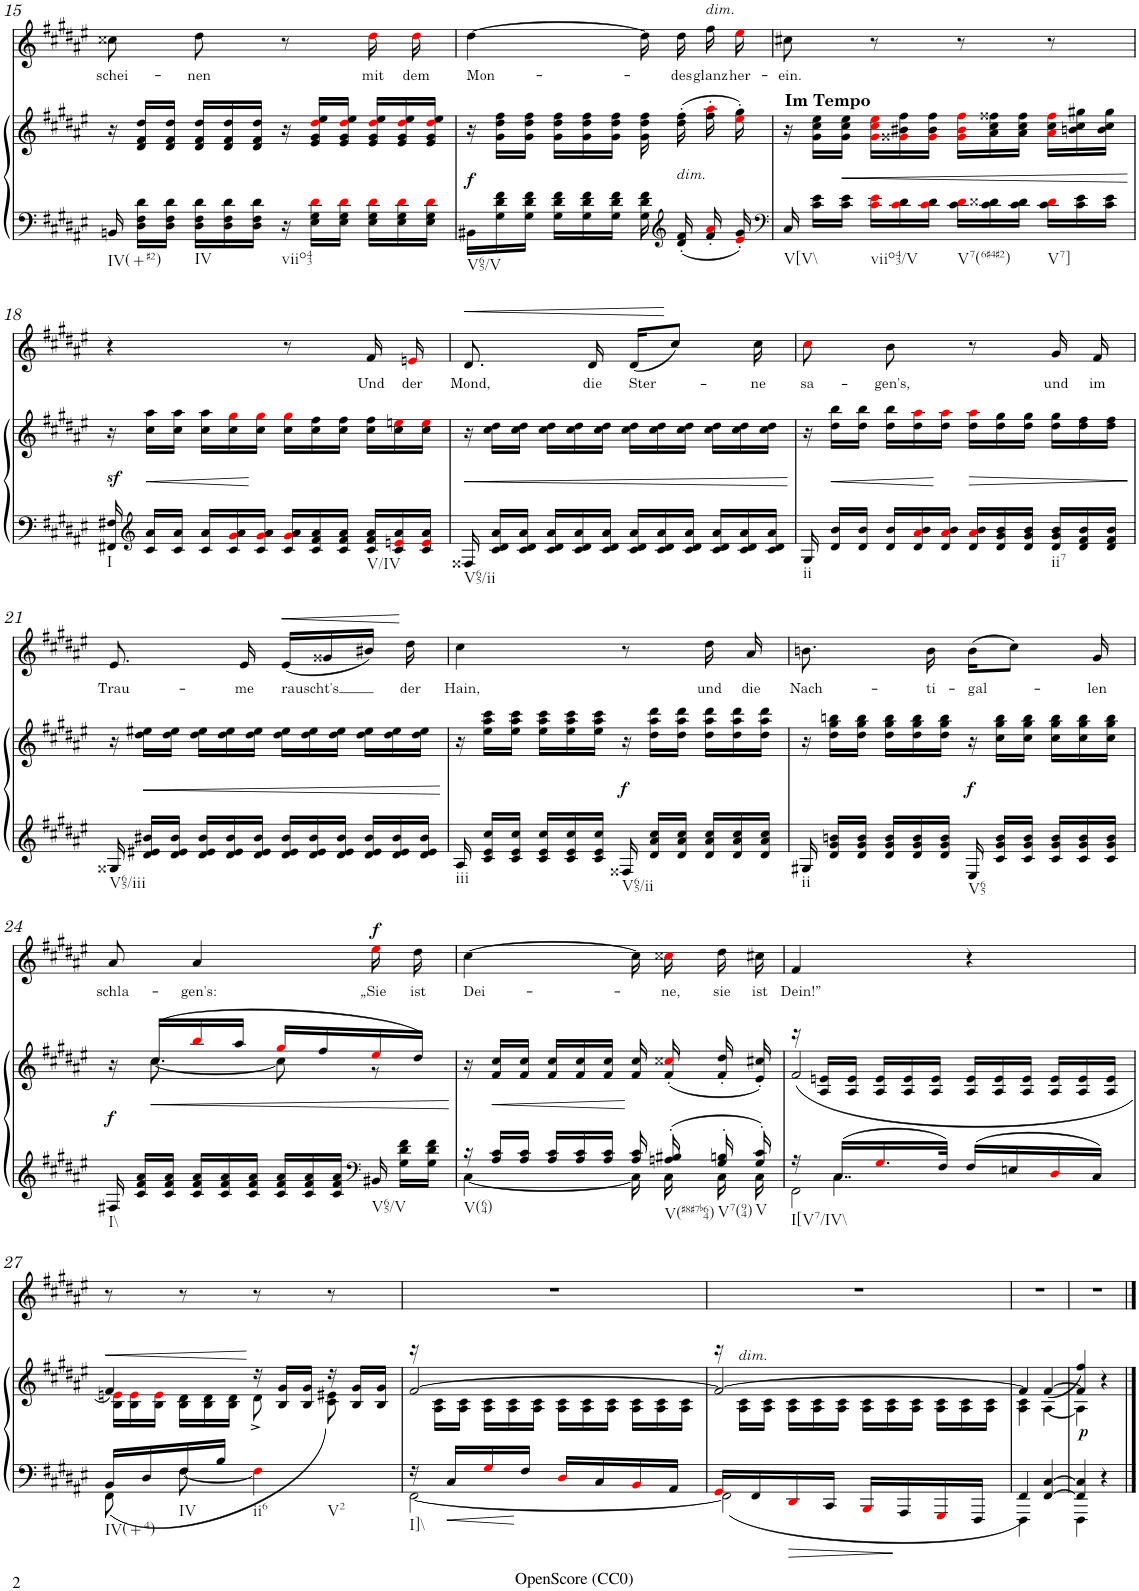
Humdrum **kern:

**kern	**kern	**dynam	**kern	**text	**dynam
*part2	*part2	*part2	*part1	*part1	*part1
*staff3	*staff2	*staff2/3	*staff1	*staff1	*staff1
*I"Piano	*	*	*I"Voice	*	*
*I'Pno	*	*	*	*	*
!!LO:PB:g=z
*clefF4	*clefG2	*	*clefG2	*	*
*k[f#c#g#d#a#e#]	*k[f#c#g#d#a#e#]	*	*k[f#c#g#d#a#e#]	*	*
*M2/4	*M2/4	*	*M2/4	*	*
*Xtuplet	*Xtuplet	*	*	*	*
=15	=15	=15	=15	=15	=15
!LO:TX:b:t=IV(+#2)	!	!	!	!	!
!	!	!	!	!LO:LY:b	!
24BBn/	24r	.	8cc##X\	schei-	.
24D#\ 24F#\ 24d#\LL	24d#/ 24f#/ 24dd#/LL	.	.	.	.
24D#\ 24F#\ 24d#\JJ	24d#/ 24f#/ 24dd#/JJ	.	.	.	.
!LO:TX:b:t=IV	!	!	!	!	!
!	!	!	!	!LO:LY:b	!
24D#\ 24F#\ 24d#\LL	24d#/ 24f#/ 24dd#/LL	.	8dd#\	-nen	.
24D#\ 24F#\ 24d#\	24d#/ 24f#/ 24dd#/	.	.	.	.
24D#\ 24F#\ 24d#\JJ	24d#/ 24f#/ 24dd#/JJ	.	.	.	.
!LO:TX:b:t=viio43	!	!	!	!	!
24r	24r	.	8r	.	.
24E#\ 24G#\ 24d#i\LL	24e#/ 24g#/ 24dd#i/ 24ee#/LL	.	.	.	.
24E#\ 24G#\ 24d#i\JJ	24e#/ 24g#/ 24dd#i/ 24ee#/JJ	.	.	.	.
!	!	!	!	!LO:LY:b	!
24E#\ 24G#\ 24d#i\LL	24e#/ 24g#/ 24dd#i/ 24ee#/LL	.	16dd#i\	mit	.
24E#\ 24G#\ 24d#i\	24e#/ 24g#/ 24dd#i/ 24ee#/	.	.	.	.
!	!	!	!	!LO:LY:b	!
.	.	.	16dd#i\	dem	.
24E#\ 24G#\ 24d#i\JJ	24e#/ 24g#/ 24dd#i/ 24ee#/JJ	.	.	.	.
=16	=16	=16	=16	=16	=16
!LO:TX:b:t=V65/V	!	!	!	!	!
!	!	!LO:DY:a=2	!	!LO:LY:b	!
24BB#X\LL	24r	f	[4dd#\	Mon-	.
24G#\ 24d#\ 24f#\	24g#\ 24dd#\ 24ff#\LL	.	.	.	.
24G#\ 24d#\ 24f#\JJ	24g#\ 24dd#\ 24ff#\JJ	.	.	.	.
24G#\ 24d#\ 24f#\LL	24g#\ 24dd#\ 24ff#\LL	.	.	.	.
24G#\ 24d#\ 24f#\	24g#\ 24dd#\ 24ff#\	.	.	.	.
24G#\ 24d#\ 24f#\JJ	24g#\ 24dd#\ 24ff#\JJ	.	.	.	.
16G#\ 16d#\ 16f#\	16g#\ 16dd#\ 16ff#\	.	16dd#\]	.	.
*clefG2	*	*	*	*	*
!	!LO:TX:b:i:t=dim.	!	!	!	!
!	!	!	!	!LO:LY:b	!
16d#/' 16f#/'	(16dd#\' 16ff#\'	.	16dd#\	-des-	.
!	!	!	!LO:TX:a:i:t=dim.	!	!
!	!	!	!	!LO:LY:b	!
16f#/' 16a#i/'	16ff#\' 16aa#i\'	.	16ff#\	-glanz	.
!	!	!	!	!LO:LY:b	!
16e#i/' 16g#/'	16ee#i\' 16gg#\')	.	16ee#i\	her-	.
=17	=17	=17	=17	=17	=17
*clefF4	*	*	*	*	*
!	!	!	!LO:TX:b:B:t=Im Tempo	!	!
!LO:TX:b:t=V[V\\	!	!	!	!	!
!	!	!	!	!LO:LY:b	!
24C#/	24r	.	8cc#X\	-ein.	.
24c#\ 24e#\LL	24g#\ 24cc#\ 24ee#\LL	.	.	.	.
!	!	!LO:HP:b	!	!	!
24c#\ 24e#\JJ	24g#\ 24cc#\ 24ee#\JJ	<	.	.	.
!LO:TX:b:t=viio43/V	!	!	!	!	!
24c#i\ 24e#i\LL	24g#i\ 24cc#i\ 24ee#i\LL	.	8r	.	.
24c#i\ 24d#\	24g##Xi\ 24b#X\ 24ff#\	.	.	.	.
24c#i\ 24d#\JJ	24g##i\ 24b#\ 24ff#\JJ	.	.	.	.
!LO:TX:b:t=V7(6#4#2)	!	!	!	!	!
24c#\ 24d#i\LL	24g##i\ 24b#i\ 24ff#i\LL	.	8r	.	.
24c#\ 24d##X\	24a#\ 24cc#\ 24ff##X\	.	.	.	.
24c#\ 24d##\JJ	24a#\ 24cc#\ 24ff##\JJ	.	.	.	.
!LO:TX:b:t=V7]	!	!	!	!	!
24c#\ 24d##i\LL	24a#i\ 24cc#\ 24ff##i\LL	.	8r	.	.
24c#\ 24e#\	24bn\ 24cc#\ 24gg#X\	.	.	.	.
24c#\ 24e#\JJ	24b\ 24cc#\ 24gg#\JJ	.	.	.	.
.	.	[	.	.	.
!!LO:LB:g=z
=18	=18	=18	=18	=18	=18
!LO:TX:b:t=I	!	!	!	!	!
24FF#X/z> 24F#X/z>	24r	.	4r	.	.
*clefG2	*	*	*	*	*
!	!	!LO:HP:b	!	!	!
24c#/ 24a#/LL	24cc#\ 24aa#\LL	<	.	.	.
24c#/ 24a#/JJ	24cc#\ 24aa#\JJ	.	.	.	.
24c#/ 24a#/LL	24cc#\ 24aa#\LL	.	.	.	.
24c#/ 24g#i/ 24a#/	24cc#\ 24gg#i\	.	.	.	.
24c#/ 24g#i/ 24a#/JJ	24cc#\ 24gg#i\JJ	[	.	.	.
24c#/ 24g#i/ 24a#/LL	24cc#\ 24gg#i\LL	.	8r	.	.
24c#/ 24f#/ 24a#/	24cc#\ 24ff#\	.	.	.	.
24c#/ 24f#/ 24a#/JJ	24cc#\ 24ff#\JJ	.	.	.	.
!LO:TX:b:t=V/IV	!	!	!	!	!
!	!	!	!	!LO:LY:b	!
24c#/ 24f#/ 24a#/LL	24cc#\ 24ff#\LL	.	16f#/	Und	.
24c#/ 24eni/ 24a#/	24cc#\ 24eeni\	.	.	.	.
!	!	!	!	!LO:LY:b	!
.	.	.	16eni/	der	.
24c#/ 24ei/ 24a#/JJ	24cc#\ 24eei\JJ	.	.	.	.
=19	=19	=19	=19	=19	=19
!LO:TX:b:t=V65/ii	!	!	!	!	!
!	!	!LO:HP:b	!	!LO:LY:b	!LO:HP:b
24F##X/	24r	<	8.d#/	Mond,	<
24c#/ 24d#/ 24a#/LL	24cc#\ 24dd#\LL	.	.	.	.
24c#/ 24d#/ 24a#/JJ	24cc#\ 24dd#\JJ	.	.	.	.
24c#/ 24d#/ 24a#/LL	24cc#\ 24dd#\LL	.	.	.	.
24c#/ 24d#/ 24a#/	24cc#\ 24dd#\	.	.	.	.
!	!	!	!	!LO:LY:b	!
.	.	.	16d#/	die	.
24c#/ 24d#/ 24a#/JJ	24cc#\ 24dd#\JJ	.	.	.	.
!	!	!	!	!LO:LY:b	!
24c#/ 24d#/ 24a#/LL	24cc#\ 24dd#\LL	.	(16d#/KL	Ster-	.
24c#/ 24d#/ 24a#/	24cc#\ 24dd#\	.	.	.	.
.	.	.	8cc#/J)	.	[
24c#/ 24d#/ 24a#/JJ	24cc#\ 24dd#\JJ	.	.	.	.
24c#/ 24d#/ 24a#/LL	24cc#\ 24dd#\LL	.	.	.	.
24c#/ 24d#/ 24a#/	24cc#\ 24dd#\	.	.	.	.
!	!	!	!	!LO:LY:b	!
.	.	.	16cc#\	-ne	.
24c#/ 24d#/ 24a#/JJ	24cc#\ 24dd#\JJ	.	.	.	.
.	.	[	.	.	.
=20	=20	=20	=20	=20	=20
!LO:TX:b:t=ii	!	!	!	!	!
!	!	!	!	!LO:LY:b	!
24G#/	24r	.	8cc#i\	sa-	.
!	!	!LO:HP:b	!	!	!
24d#/ 24b/LL	24dd#\ 24bb\LL	<	.	.	.
24d#/ 24b/JJ	24dd#\ 24bb\JJ	.	.	.	.
!	!	!	!	!LO:LY:b	!
24d#/ 24b/LL	24dd#\ 24bb\LL	.	8b\	-gen's,	.
24d#/ 24a#i/ 24b/	24dd#\ 24aa#i\	.	.	.	.
24d#/ 24a#i/ 24b/JJ	24dd#\ 24aa#i\JJ	[	.	.	.
!	!	!LO:HP:b	!	!	!
24d#/ 24a#i/ 24b/LL	24dd#\ 24aa#i\LL	>	8r	.	.
24d#/ 24g#/ 24b/	24dd#\ 24gg#\	.	.	.	.
24d#/ 24g#/ 24b/JJ	24dd#\ 24gg#\JJ	.	.	.	.
!LO:TX:b:t=ii7	!	!	!	!	!
!	!	!	!	!LO:LY:b	!
24d#/ 24g#/ 24b/LL	24dd#\ 24gg#\LL	.	16g#/	und	.
24d#/ 24f#/ 24b/	24dd#\ 24ff#\	.	.	.	.
!	!	!	!	!LO:LY:b	!
.	.	.	16f#/	im	.
24d#/ 24f#/ 24b/JJ	24dd#\ 24ff#\JJ	.	.	.	.
.	.	]	.	.	.
!!LO:LB:g=z
=21	=21	=21	=21	=21	=21
!LO:TX:b:t=V65/iii	!	!	!	!	!
!	!	!	!	!LO:LY:b	!
24G##X/	24r	.	8.e#/	Trau-	.
!	!	!LO:HP:b	!	!	!
24d#/ 24e#X/ 24b#X/LL	24dd#\ 24ee#X\LL	<	.	.	.
24d#/ 24e#/ 24b#/JJ	24dd#\ 24ee#\JJ	.	.	.	.
24d#/ 24e#/ 24b#/LL	24dd#\ 24ee#\LL	.	.	.	.
24d#/ 24e#/ 24b#/	24dd#\ 24ee#\	.	.	.	.
!	!	!	!	!LO:LY:b	!
.	.	.	16e#/	-me	.
24d#/ 24e#/ 24b#/JJ	24dd#\ 24ee#\JJ	.	.	.	.
!	!	!	!	!LO:LY:b	!LO:HP:b
24d#/ 24e#/ 24b#/LL	24dd#\ 24ee#\LL	.	(16e#/LL	rauscht's	<
24d#/ 24e#/ 24b#/	24dd#\ 24ee#\	.	.	.	.
.	.	.	16g##X/	.	.
24d#/ 24e#/ 24b#/JJ	24dd#\ 24ee#\JJ	.	.	.	.
24d#/ 24e#/ 24b#/LL	24dd#\ 24ee#\LL	.	16b#X/JJ)	.	.
24d#/ 24e#/ 24b#/	24dd#\ 24ee#\	.	.	.	.
!	!	!	!	!LO:LY:b	!
.	.	.	16dd#\	der	[
24d#/ 24e#/ 24b#/JJ	24dd#\ 24ee#\JJ	.	.	.	.
.	.	[	.	.	.
=22	=22	=22	=22	=22	=22
!LO:TX:b:t=iii	!	!	!	!	!
!	!	!	!	!LO:LY:b	!
24A#/	24r	.	4cc#\	Hain,	.
24c#/ 24e#/ 24cc#/LL	24ee#\ 24aa#\ 24ccc#\LL	.	.	.	.
24c#/ 24e#/ 24cc#/JJ	24ee#\ 24aa#\ 24ccc#\JJ	.	.	.	.
24c#/ 24e#/ 24cc#/LL	24ee#\ 24aa#\ 24ccc#\LL	.	.	.	.
24c#/ 24e#/ 24cc#/	24ee#\ 24aa#\ 24ccc#\	.	.	.	.
24c#/ 24e#/ 24cc#/JJ	24ee#\ 24aa#\ 24ccc#\JJ	.	.	.	.
!LO:TX:b:t=V65/ii	!	!	!	!	!
!	!	!LO:DY:b	!	!	!
24F##X/	24r	f	8r	.	.
24d#/ 24a#/ 24cc#/LL	24dd#\ 24aa#\ 24ddd#\LL	.	.	.	.
24d#/ 24a#/ 24cc#/JJ	24dd#\ 24aa#\ 24ddd#\JJ	.	.	.	.
!	!	!	!	!LO:LY:b	!
24d#/ 24a#/ 24cc#/LL	24dd#\ 24aa#\ 24ddd#\LL	.	16dd#\	und	.
24d#/ 24a#/ 24cc#/	24dd#\ 24aa#\ 24ddd#\	.	.	.	.
!	!	!	!	!LO:LY:b	!
.	.	.	16a#/	die	.
24d#/ 24a#/ 24cc#/JJ	24dd#\ 24aa#\ 24ddd#\JJ	.	.	.	.
=23	=23	=23	=23	=23	=23
!LO:TX:b:t=ii	!	!	!	!	!
!	!	!	!	!LO:LY:b	!
24G#X/	24r	.	8.bn\	Nach-	.
24d#/ 24g#/ 24bn/LL	24dd#\ 24gg#\ 24bbn\LL	.	.	.	.
24d#/ 24g#/ 24b/JJ	24dd#\ 24gg#\ 24bb\JJ	.	.	.	.
24d#/ 24g#/ 24b/LL	24dd#\ 24gg#\ 24bb\LL	.	.	.	.
24d#/ 24g#/ 24b/	24dd#\ 24gg#\ 24bb\	.	.	.	.
!	!	!	!	!LO:LY:b	!
.	.	.	16b\	-ti-	.
24d#/ 24g#/ 24b/JJ	24dd#\ 24gg#\ 24bb\JJ	.	.	.	.
!LO:TX:b:t=V65	!	!	!	!	!
!	!	!LO:DY:b	!	!LO:LY:b	!
24E#/	24r	f	(16b\KL	-gal-	.
24c#/ 24g#/ 24b/LL	24cc#\ 24gg#\ 24bb\LL	.	.	.	.
.	.	.	8cc#\J)	.	.
24c#/ 24g#/ 24b/JJ	24cc#\ 24gg#\ 24bb\JJ	.	.	.	.
24c#/ 24g#/ 24b/LL	24cc#\ 24gg#\ 24bb\LL	.	.	.	.
24c#/ 24g#/ 24b/	24cc#\ 24gg#\ 24bb\	.	.	.	.
!	!	!	!	!LO:LY:b	!
.	.	.	16g#/	-len	.
24c#/ 24g#/ 24b/JJ	24cc#\ 24gg#\ 24bb\JJ	.	.	.	.
!!LO:LB:g=z
=24	=24	=24	=24	=24	=24
*	*^	*	*	*	*
!LO:TX:b:t=I\\	!	!	!	!	!	!
!	!	!	!LO:DY:b	!	!LO:LY:b	!
24F#X/	16r	16ryy	f	8a#/	schla-	.
24c#/ 24f#/ 24a#/LL	.	.	.	.	.	.
!	!	!LO:N:head=solid	!LO:HP:b	!	!	!
.	([<16cc#/LL	8.cc#\	<	.	.	.
24c#/ 24f#/ 24a#/JJ	.	.	.	.	.	.
!	!	!	!	!	!LO:LY:b	!
24c#/ 24f#/ 24a#/LL	16bbi/	.	.	4a#/	-gen's:	.
24c#/ 24f#/ 24a#/	.	.	.	.	.	.
.	16aa#/JJ	.	.	.	.	.
24c#/ 24f#/ 24a#/JJ	.	.	.	.	.	.
24c#/ 24f#/ 24a#/LL	16gg#i/LL	8cc#\]	.	.	.	.
24c#/ 24f#/ 24a#/	.	.	.	.	.	.
.	16ff#/	.	.	.	.	.
24c#/ 24f#/ 24a#/JJ	.	.	.	.	.	.
*clefF4	*	*	*	*	*	*
!LO:TX:b:t=V65/V	!	!	!	!	!	!
!	!	!	!	!	!LO:LY:b	!LO:DY:a
24BB#X/	16ee#i/	8r	.	16ee#i\	„Sie	f
24G#\ 24d#\ 24f#\LL	.	.	.	.	.	.
!	!	!	!	!	!LO:LY:b	!
.	16dd#/JJ)	.	.	16dd#\	ist	.
24G#\ 24d#\ 24f#\JJ	.	.	.	.	.	.
*	*v	*v	*	*	*	*
.	.	[	.	.	.
=25	=25	=25	=25	=25	=25
*^	*	*	*	*	*
!LO:TX:b:t=V(64)	!	!	!	!	!	!
!	!	!	!	!	!LO:LY:b	!
24r	[4C#\	24r	.	[4cc#\	Dei-	.
!	!	!	!LO:HP:b	!	!	!
24A#/ 24c#/LL	.	24f#/ 24cc#/LL	<	.	.	.
24A#/ 24c#/JJ	.	24f#/ 24cc#/JJ	.	.	.	.
24A#/ 24c#/LL	.	24f#/ 24cc#/LL	.	.	.	.
24A#/ 24c#/	.	24f#/ 24cc#/	.	.	.	.
24A#/ 24c#/JJ	.	24f#/ 24cc#/JJ	.	.	.	.
16A#/ 16c#/	16C#\]	16f#/ 16cc#/	[	16cc#\]	.	.
!LO:TX:b:t=V(#8#7b64)	!	!	!	!	!	!
!	!	!	!	!	!LO:LY:b	!
16An/' 16B#X/'	16C#\	(16f#/' 16cc##Xi/'	.	16cc##Xi\	-ne,	.
!LO:TX:b:t=V7(94)	!	!	!	!	!	!
!	!	!	!	!	!LO:LY:b	!
16G#/' 16Bn/'	16C#\	16f#/' 16dd#/'	.	16dd#\	sie	.
!LO:TX:b:t=V	!	!	!	!	!	!
!	!	!	!	!	!LO:LY:b	!
16G#/' 16c#/'	16C#\	16e#/' 16cc#X/')	.	16cc#X\	ist	.
=26	=26	=26	=26	=26	=26	=26
*	*^	*^	*	*	*	*
!LO:TX:b:t=I[V7/IV\\	!	!	!	!	!	!	!	!
!	!	!	!	!	!	!	!LO:LY:b	!
16r	16ryy	2FF#\	24r	(2f#/	.	4f#/	Dein!”	.
.	.	.	24A#/ 24en/LL	.	.	.	.	.
!LO:N:head=solid	!	!	!	!	!	!	!	!
16C#/LL	4..C#\	.	.	.	.	.	.	.
.	.	.	24A#/ 24e/JJ	.	.	.	.	.
16.G#i/	.	.	24A#/ 24e/LL	.	.	.	.	.
.	.	.	24A#/ 24e/	.	.	.	.	.
.	.	.	24A#/ 24e/JJ	.	.	.	.	.
32F#/JJk	.	.	.	.	.	.	.	.
16F#/LL	.	.	24A#/ 24e/LL	.	.	4r	.	.
.	.	.	24A#/ 24e/	.	.	.	.	.
16En/	.	.	.	.	.	.	.	.
.	.	.	24A#/ 24e/JJ	.	.	.	.	.
16D#i/	.	.	24A#/ 24e/LL	.	.	.	.	.
.	.	.	24A#/ 24e/	.	.	.	.	.
16C#/JJ	.	.	.	.	.	.	.	.
.	.	.	24A#/ 24e/JJ	.	.	.	.	.
*	*v	*v	*	*	*	*	*	*
!!LO:LB:g=z
=27	=27	=27	=27	=27	=27	=27	=27
!LO:TX:b:t=IV(+4)	!	!	!	!	!	!	!
!	!	!	!	!LO:HP:b	!	!	!
8FF#\	16BB/LL	24B\ 24eni\LL	4f#/)	<	8r	.	.
.	.	24B\ 24ei\	.	.	.	.	.
.	16D#/	.	.	.	.	.	.
.	.	24B\ 24ei\JJ	.	.	.	.	.
!LO:TX:b:t=IV	!	!	!	!	!	!	!
[8F#\	16F#/	24B\ 24d#\LL	.	.	8r	.	.
.	.	24B\ 24d#\	.	.	.	.	.
.	16B/JJ	.	.	.	.	.	.
.	.	24B\ 24d#\JJ	.	.	.	.	.
!LO:TX:b:t=ii6	!	!	!	!	!	!	!
!LO:TX:b:t=V2	!	!	!	!	!	!	!
4F#i\]	4ryy	24r	8d#^\	[	8r	.	.
.	.	24B/ 24g#/LL	.	.	.	.	.
.	.	24B/ 24g#/JJ	.	.	.	.	.
.	.	24r	(8c#\ 8e#X\	.	8r	.	.
.	.	24B/ 24g#/LL	.	.	.	.	.
.	.	24B/ 24g#/JJ	.	.	.	.	.
=28	=28	=28	=28	=28	=28	=28	=28
!LO:TX:b:t=I]\\	!	!	!	!	!	!	!
16r	[2FF#\	24r	[2f#/	.	2r	.	.
.	.	24A#\ 24c#\LL	.	.	.	.	.
!LO:N:head=solid	!	!	!	!	!	!	!
16C#/LL	.	.	.	.	.	.	.
.	.	24A#\ 24c#\JJ	.	.	.	.	.
16G#i/	.	24A#\ 24c#\LL	.	.	.	.	.
.	.	24A#\ 24c#\	.	.	.	.	.
16F#/JJ	.	.	.	.	.	.	.
.	.	24A#\ 24c#\JJ	.	.	.	.	.
16D#i/LL	.	24A#\ 24c#\LL	.	.	.	.	.
.	.	24A#\ 24c#\	.	.	.	.	.
16C#/	.	.	.	.	.	.	.
.	.	24A#\ 24c#\JJ	.	.	.	.	.
16BBi/	.	24A#\ 24c#\LL	.	.	.	.	.
.	.	24A#\ 24c#\	.	.	.	.	.
16AA#/JJ	.	.	.	.	.	.	.
.	.	24A#\ 24c#\JJ	.	.	.	.	.
=29	=29	=29	=29	=29	=29	=29	=29
16GG#i/LL	2FF#\]	24r	2f#/_	.	2r	.	.
!	!	!LO:TX:a:i:t=dim.	!	!	!	!	!
.	.	24A#\ 24c#\LL	.	.	.	.	.
16FF#/	.	.	.	.	.	.	.
.	.	24A#\ 24c#\JJ	.	.	.	.	.
16DD#i/	.	24A#\ 24c#\LL	.	.	.	.	.
.	.	24A#\ 24c#\	.	.	.	.	.
16CC#/JJ	.	.	.	.	.	.	.
.	.	24A#\ 24c#\JJ	.	.	.	.	.
16BBBi/LL	.	24A#\ 24c#\LL	.	.	.	.	.
.	.	24A#\ 24c#\	.	.	.	.	.
16AAA#/	.	.	.	.	.	.	.
.	.	24A#\ 24c#\JJ	.	.	.	.	.
16GGG#i/	.	24A#\ 24c#\LL	.	.	.	.	.
.	.	24A#\ 24c#\	.	.	.	.	.
16FFF#/JJ	.	.	.	.	.	.	.
.	.	24A#\ 24c#\JJ	.	.	.	.	.
=30	=30	=30	=30	=30	=30	=30	=30
!	!	!	!	!LO:DY:a=2	!	!	!
4FF#/	4FFF#\	4f#/]	4A#\ 4c#\	p	2r	.	.
[4FF#/ [4C#/	4ryy	([4f#/	[4A#\	.	.	.	.
=31	=31	=31	=31	=31	=31	=31	=31
*	*	*	*^	*	*	*	*
4FF#/] 4C#/]	4FFF#\	4f#/]	4A#\]	4ff#/)	.	2r	.	.
4r	4ryy	4r	4ryy	4ryy	.	.	.	.
*v	*v	*	*	*	*	*	*	*
*	*v	*v	*v	*	*	*	*
==	==	==	==	==	==
*-	*-	*-	*-	*-	*-
